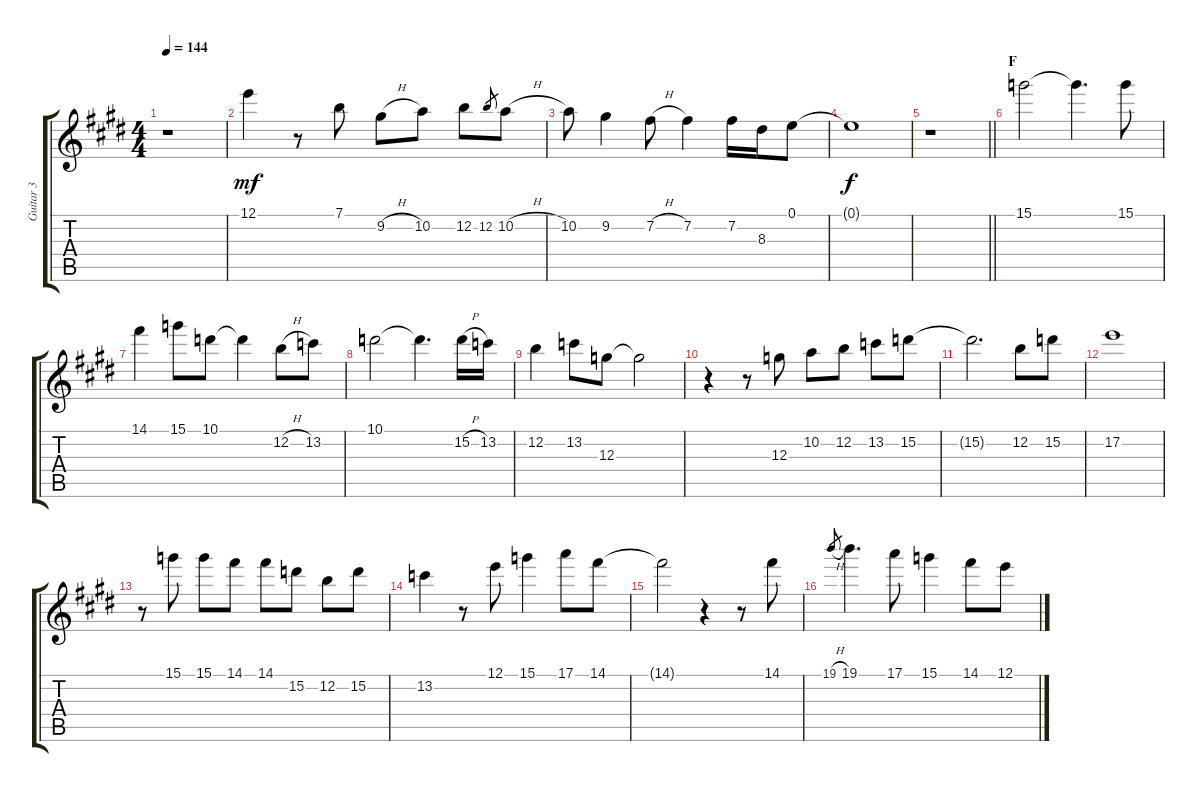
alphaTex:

\track ("Guitar 3" "Guitar 3") {instrument acousticguitarnylon}
\staff {score tabs}
\tuning (E4 B3 G3 D3 A2 E2) {hide}
\ts (4 4)
\tempo 144
\clef g2
\ks e
r.1{dy f} |
12.1.4{dy mf} r.8 7.1.8 9.2{h}.8 10.2.8 12.2.8 12.2.8{gr} 10.2{h}.8 |
10.2.8 9.2.4 7.2{h}.8 7.2.4 7.2.16 8.3.16 0.1.8 |
0.1{t}.1{dy f} |
\barLineRight lightlight
r.1 |
\section ("" "F")
15.1.2 15.1{t}.4{d} 15.1.8 |
14.1.4 15.1.8 10.1.8 10.1{t}.4 12.2{h}.8 13.2.8 |
10.1.2 10.1{t}.4{d} 15.2{h}.16 13.2.16 |
12.2.4 13.2.8 12.3.8 12.3{t}.2 |
r.4 r.8 12.3.8 10.2.8 12.2.8 13.2.8 15.2.8 |
15.2{t}.2{d} 12.2.8 15.2.8 |
17.2.1 |
r.8 15.1.8 15.1.8 14.1.8 14.1.8 15.2.8 12.2.8 15.2.8 |
13.2.4 r.8 12.1.8 15.1.4 17.1.8 14.1.8 |
14.1{t}.2 r.4 r.8 14.1.8 |
19.1{h}.8{gr} 19.1.4{d} 17.1.8 15.1.4 14.1.8 12.1.8
